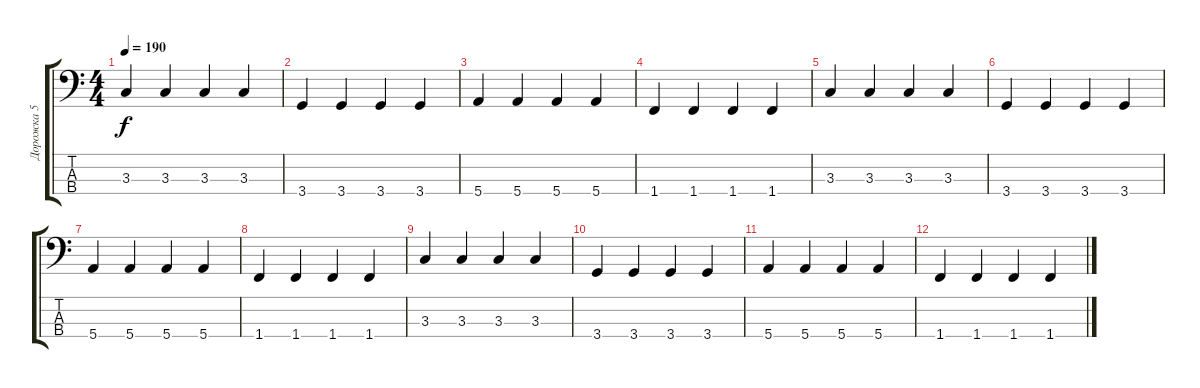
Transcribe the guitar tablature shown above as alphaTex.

\track ("Дорожка 5" "Дорожка 5") {instrument electricbassfinger}
\staff {score tabs}
\tuning (G2 D2 A1 E1) {hide}
\ts (4 4)
\tempo 190
\clef f4
\ks c
3.3.4{dy f} 3.3.4 3.3.4 3.3.4 |
3.4.4 3.4.4 3.4.4 3.4.4 |
5.4.4 5.4.4 5.4.4 5.4.4 |
1.4.4 1.4.4 1.4.4 1.4.4 |
3.3.4 3.3.4 3.3.4 3.3.4 |
3.4.4 3.4.4 3.4.4 3.4.4 |
5.4.4 5.4.4 5.4.4 5.4.4 |
1.4.4 1.4.4 1.4.4 1.4.4 |
3.3.4 3.3.4 3.3.4 3.3.4 |
3.4.4 3.4.4 3.4.4 3.4.4 |
5.4.4 5.4.4 5.4.4 5.4.4 |
1.4.4 1.4.4 1.4.4 1.4.4
